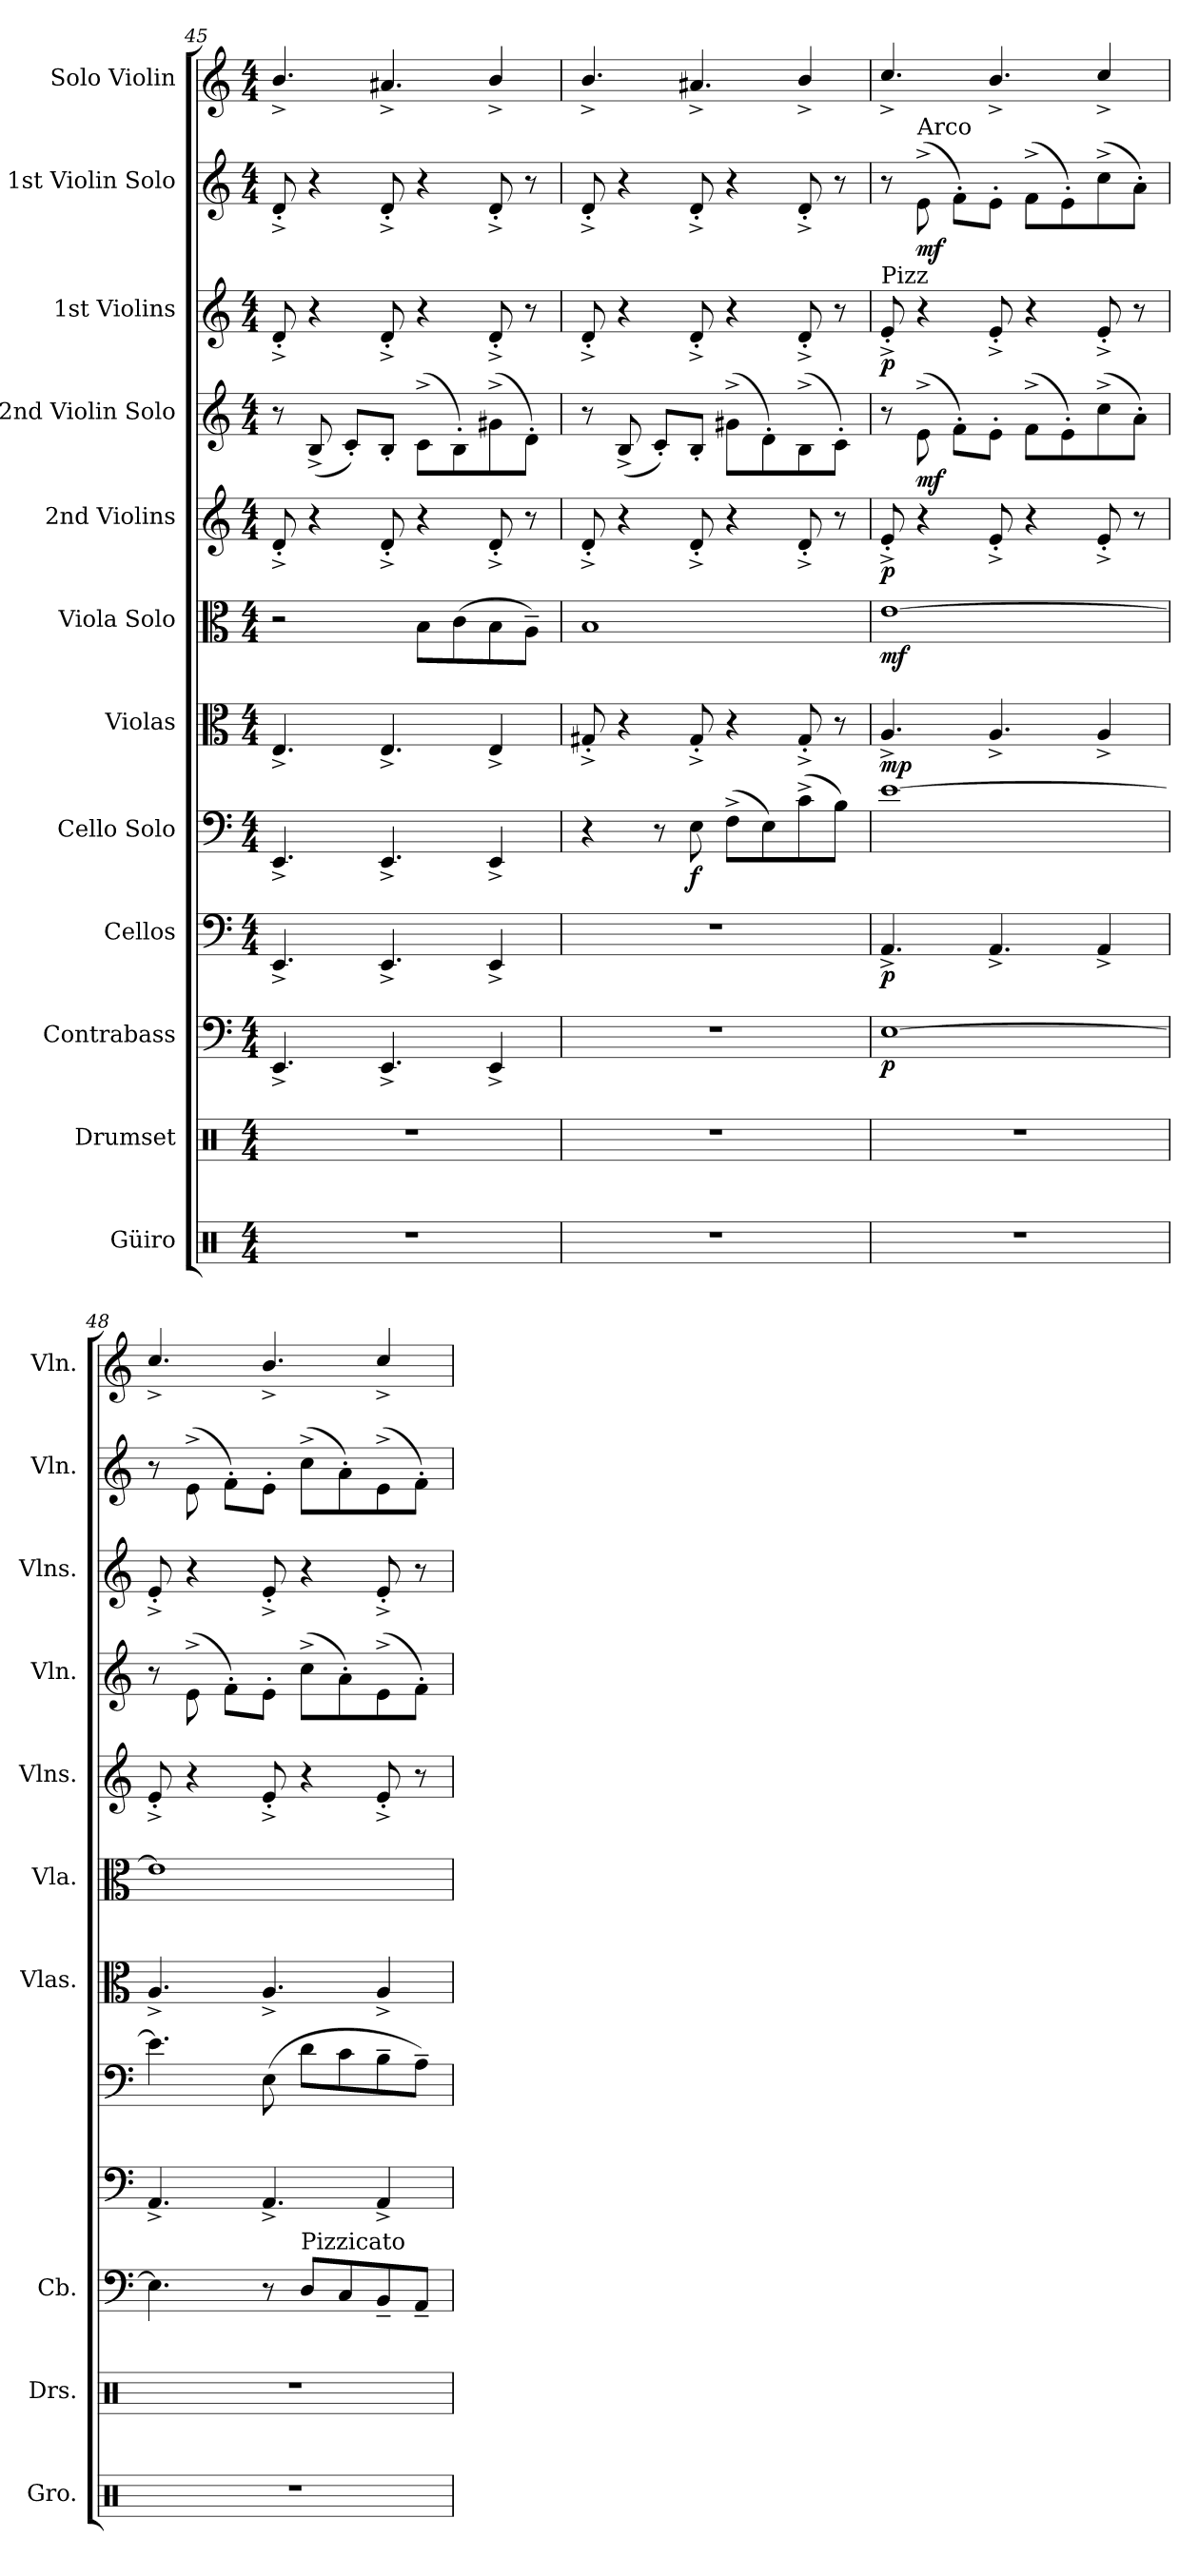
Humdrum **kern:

**kern	**kern	**kern	**dynam	**kern	**dynam	**kern	**dynam	**kern	**dynam	**kern	**dynam	**kern	**dynam	**kern	**dynam	**kern	**dynam	**kern	**dynam	**kern
*part12	*part11	*part10	*part10	*part9	*part9	*part8	*part8	*part7	*part7	*part6	*part6	*part5	*part5	*part4	*part4	*part3	*part3	*part2	*part2	*part1
*staff12	*staff11	*staff10	*staff10	*staff9	*staff9	*staff8	*staff8	*staff7	*staff7	*staff6	*staff6	*staff5	*staff5	*staff4	*staff4	*staff3	*staff3	*staff2	*staff2	*staff1
*I"Güiro	*I"Drumset	*I"Contrabass	*	*I"Cellos	*	*I"Cello Solo	*	*I"Violas	*	*I"Viola Solo	*	*I"2nd Violins	*	*I"2nd Violin Solo	*	*I"1st Violins	*	*I"1st Violin Solo	*	*I"Solo Violin
*I'Gro.	*I'Drs.	*I'Cb.	*	*	*	*	*	*I'Vlas.	*	*I'Vla.	*	*I'Vlns.	*	*I'Vln.	*	*I'Vlns.	*	*I'Vln.	*	*I'Vln.
!!LO:PB:g=z
*clefX	*clefX	*clefF4	*	*clefF4	*	*clefF4	*	*clefC3	*	*clefC3	*	*clefG2	*	*clefG2	*	*clefG2	*	*clefG2	*	*clefG2
*	*	*ITrd7c12	*	*	*	*	*	*	*	*	*	*	*	*	*	*	*	*	*	*
*k[]	*k[]	*k[]	*	*k[]	*	*k[]	*	*k[]	*	*k[]	*	*k[]	*	*k[]	*	*k[]	*	*k[]	*	*k[]
*M4/4	*M4/4	*M4/4	*	*M4/4	*	*M4/4	*	*M4/4	*	*M4/4	*	*M4/4	*	*M4/4	*	*M4/4	*	*M4/4	*	*M4/4
=45	=45	=45	=45	=45	=45	=45	=45	=45	=45	=45	=45	=45	=45	=45	=45	=45	=45	=45	=45	=45
1r	1r	4.EEE^/	.	4.EE^/	.	4.EE^/	.	4.E^/	.	2r	.	8d'^/	.	8r	.	8d'^/	.	8d'^/	.	4.b^/
.	.	.	.	.	.	.	.	.	.	.	.	4r	.	(8B^/	.	4r	.	4r	.	.
.	.	.	.	.	.	.	.	.	.	.	.	.	.	8c'/L)	.	.	.	.	.	.
.	.	4.EEE^/	.	4.EE^/	.	4.EE^/	.	4.E^/	.	.	.	8d'^/	.	8B'/J	.	8d'^/	.	8d'^/	.	4.a#X^/
.	.	.	.	.	.	.	.	.	.	8B\L	.	4r	.	(8c^\L	.	4r	.	4r	.	.
.	.	.	.	.	.	.	.	.	.	(8c\	.	.	.	8B'\)	.	.	.	.	.	.
.	.	4EEE^/	.	4EE^/	.	4EE^/	.	4E^/	.	8B\	.	8d'^/	.	(8g#X^\	.	8d'^/	.	8d'^/	.	4b^/
.	.	.	.	.	.	.	.	.	.	8A~\J)	.	8r	.	8d'\J)	.	8r	.	8r	.	.
=46	=46	=46	=46	=46	=46	=46	=46	=46	=46	=46	=46	=46	=46	=46	=46	=46	=46	=46	=46	=46
1r	1r	1r	.	1r	.	4r	.	8G#X'^/	.	1B	.	8d'^/	.	8r	.	8d'^/	.	8d'^/	.	4.b^/
.	.	.	.	.	.	.	.	4r	.	.	.	4r	.	(8B^/	.	4r	.	4r	.	.
.	.	.	.	.	.	8r	.	.	.	.	.	.	.	8c'/L)	.	.	.	.	.	.
!	!	!	!	!	!	!	!LO:DY:b	!	!	!	!	!	!	!	!	!	!	!	!	!
.	.	.	.	.	.	8E\	f	8G#'^/	.	.	.	8d'^/	.	8B'/J	.	8d'^/	.	8d'^/	.	4.a#X^/
.	.	.	.	.	.	(8F^\L	.	4r	.	.	.	4r	.	(8g#X^\L	.	4r	.	4r	.	.
.	.	.	.	.	.	8E\)	.	.	.	.	.	.	.	8d'\)	.	.	.	.	.	.
.	.	.	.	.	.	(8c^\	.	8G#'^/	.	.	.	8d'^/	.	(8B^\	.	8d'^/	.	8d'^/	.	4b^/
.	.	.	.	.	.	8B\J)	.	8r	.	.	.	8r	.	8c'\J)	.	8r	.	8r	.	.
=47	=47	=47	=47	=47	=47	=47	=47	=47	=47	=47	=47	=47	=47	=47	=47	=47	=47	=47	=47	=47
!	!	!	!	!	!	!	!	!	!	!	!	!	!	!	!	!LO:TX:a:t=Pizz	!	!	!	!
!	!	!	!LO:DY:b	!	!LO:DY:b	!	!	!	!LO:DY:b	!	!LO:DY:b	!	!LO:DY:b	!	!	!	!LO:DY:b	!	!	!
1r	1r	[1EE	p	4.AA^/	p	[1e	.	4.A^/	mp	[1e	mf	8e'^/	p	8r	.	8e'^/	p	8r	.	4.cc^/
!	!	!	!	!	!	!	!	!	!	!	!	!	!	!	!	!	!	!LO:TX:a:t=Arco	!	!
!	!	!	!	!	!	!	!	!	!	!	!	!	!	!	!LO:DY:b	!	!	!	!LO:DY:b	!
.	.	.	.	.	.	.	.	.	.	.	.	4r	.	(8e^\	mf	4r	.	(8e^\	mf	.
.	.	.	.	.	.	.	.	.	.	.	.	.	.	8f'\L)	.	.	.	8f'\L)	.	.
.	.	.	.	4.AA^/	.	.	.	4.A^/	.	.	.	8e'^/	.	8e'\J	.	8e'^/	.	8e'\J	.	4.b^/
.	.	.	.	.	.	.	.	.	.	.	.	4r	.	(8f^\L	.	4r	.	(8f^\L	.	.
.	.	.	.	.	.	.	.	.	.	.	.	.	.	8e'\)	.	.	.	8e'\)	.	.
.	.	.	.	4AA^/	.	.	.	4A^/	.	.	.	8e'^/	.	(8cc^\	.	8e'^/	.	(8cc^\	.	4cc^/
.	.	.	.	.	.	.	.	.	.	.	.	8r	.	8a'\J)	.	8r	.	8a'\J)	.	.
=48	=48	=48	=48	=48	=48	=48	=48	=48	=48	=48	=48	=48	=48	=48	=48	=48	=48	=48	=48	=48
1r	1r	4.EE\]	.	4.AA^/	.	4.e\]	.	4.A^/	.	1e]	.	8e'^/	.	8r	.	8e'^/	.	8r	.	4.cc^/
.	.	.	.	.	.	.	.	.	.	.	.	4r	.	(8e^\	.	4r	.	(8e^\	.	.
.	.	.	.	.	.	.	.	.	.	.	.	.	.	8f'\L)	.	.	.	8f'\L)	.	.
.	.	8r	.	4.AA^/	.	(8E\	.	4.A^/	.	.	.	8e'^/	.	8e'\J	.	8e'^/	.	8e'\J	.	4.b^/
!	!	!LO:TX:a:t=Pizzicato	!	!	!	!	!	!	!	!	!	!	!	!	!	!	!	!	!	!
.	.	8DD/L	.	.	.	8d\L	.	.	.	.	.	4r	.	(8cc^\L	.	4r	.	(8cc^\L	.	.
.	.	8CC/	.	.	.	8c\	.	.	.	.	.	.	.	8a'\)	.	.	.	8a'\)	.	.
.	.	8BBB~/	.	4AA^/	.	8B~\	.	4A^/	.	.	.	8e'^/	.	(8e^\	.	8e'^/	.	(8e^\	.	4cc^/
.	.	8AAA~/J	.	.	.	8A~\J)	.	.	.	.	.	8r	.	8f'\J)	.	8r	.	8f'\J)	.	.
=	=	=	=	=	=	=	=	=	=	=	=	=	=	=	=	=	=	=	=	=
*-	*-	*-	*-	*-	*-	*-	*-	*-	*-	*-	*-	*-	*-	*-	*-	*-	*-	*-	*-	*-
